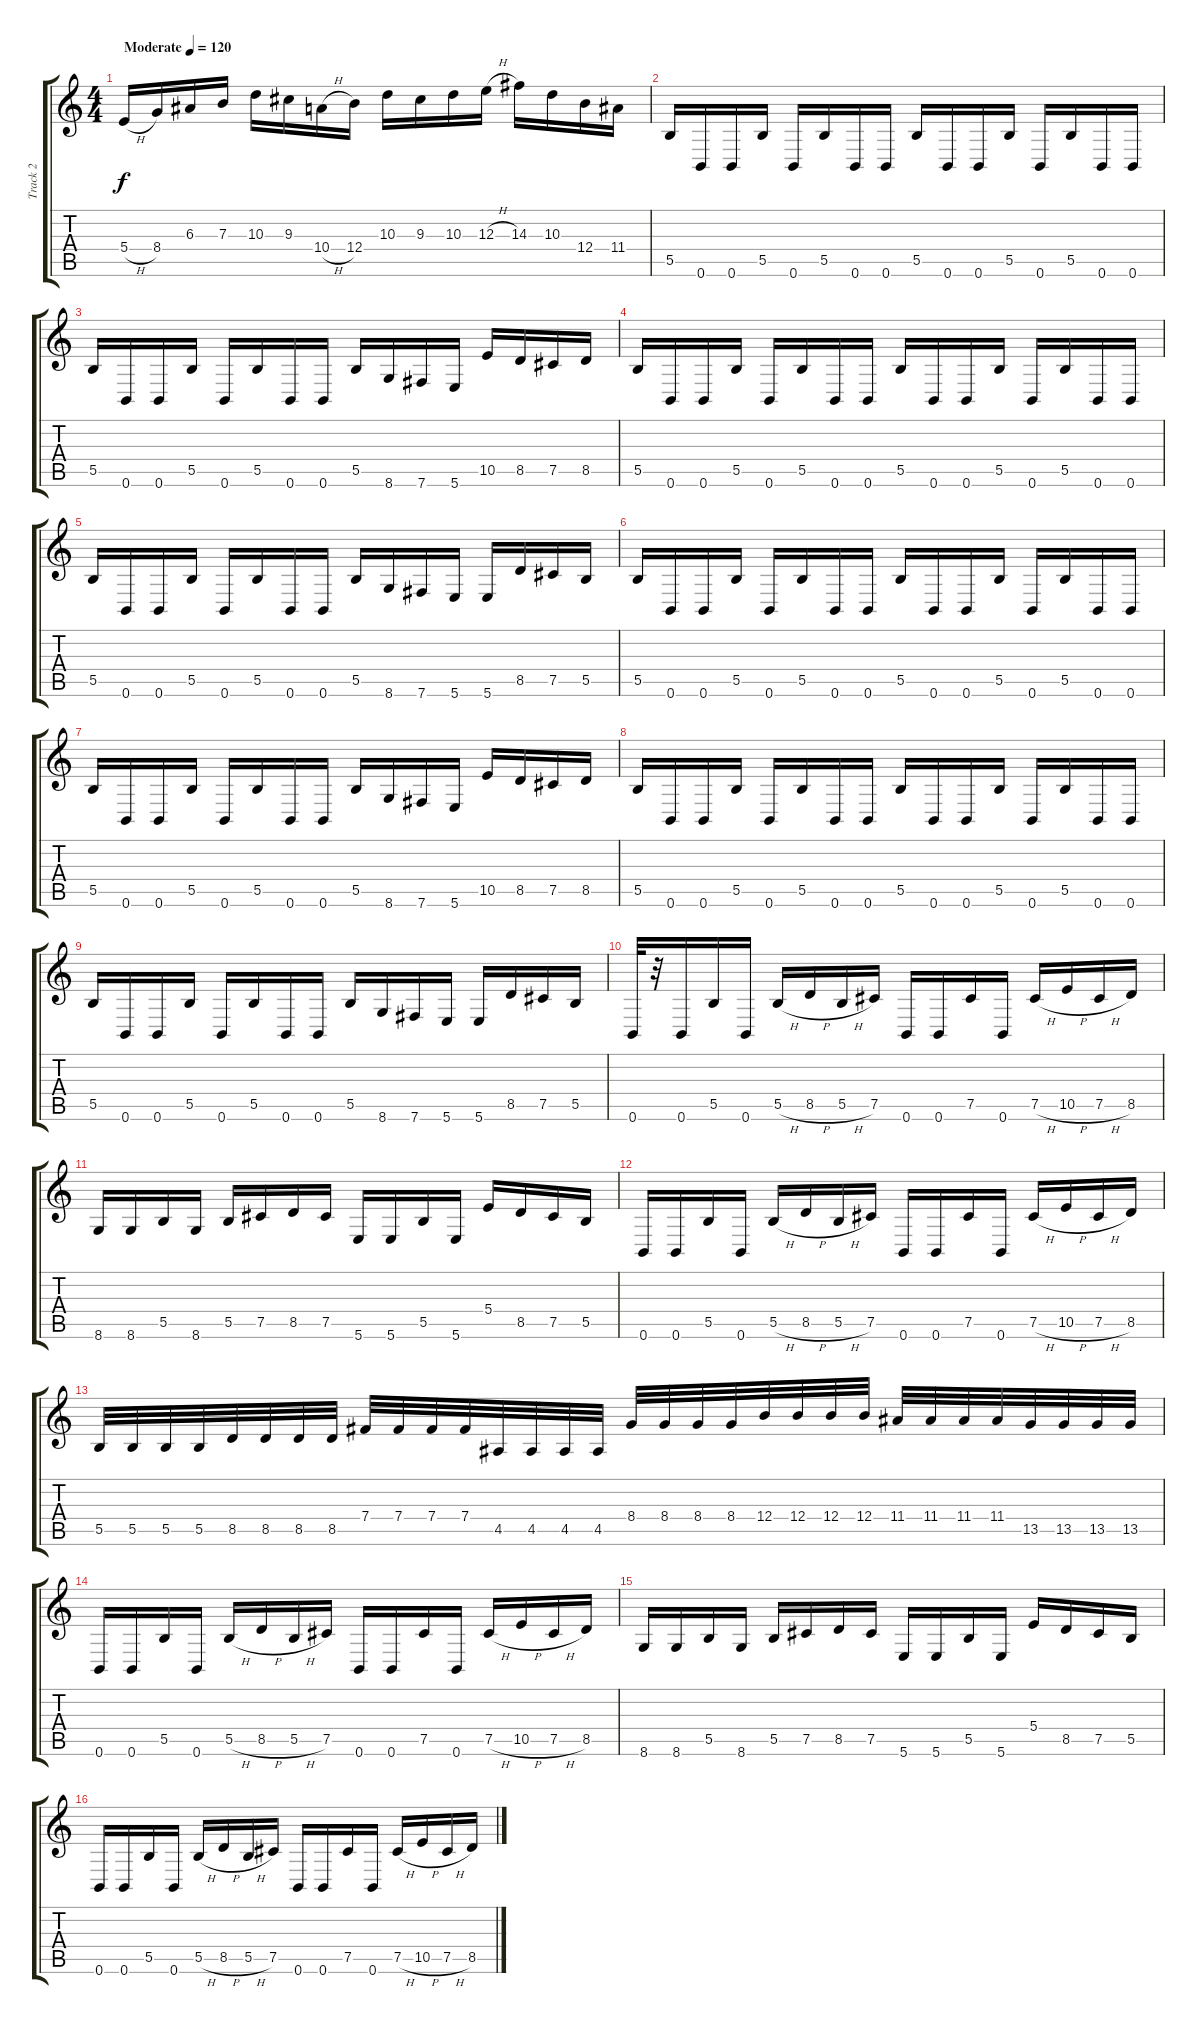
\track ("Track 2" "Track 2") {instrument distortionguitar}
\staff {score tabs}
\tuning (Db4 Ab3 E3 B2 Gb2 B1) {hide}
\ts (4 4)
\tempo (120 "Moderate")
\clef g2
\ks c
5.4{h}.16{dy f instrument distortionguitar} 8.4.16 6.3.16 7.3.16 10.3.16 9.3.16 10.4{h}.16 12.4.16 10.3.16 9.3.16 10.3.16 12.3{h}.16 14.3.16 10.3.16 12.4.16 11.4.16 |
5.5.16 0.6.16 0.6.16 5.5.16 0.6.16 5.5.16 0.6.16 0.6.16 5.5.16 0.6.16 0.6.16 5.5.16 0.6.16 5.5.16 0.6.16 0.6.16 |
5.5.16 0.6.16 0.6.16 5.5.16 0.6.16 5.5.16 0.6.16 0.6.16 5.5.16 8.6.16 7.6.16 5.6.16 10.5.16 8.5.16 7.5.16 8.5.16 |
5.5.16 0.6.16 0.6.16 5.5.16 0.6.16 5.5.16 0.6.16 0.6.16 5.5.16 0.6.16 0.6.16 5.5.16 0.6.16 5.5.16 0.6.16 0.6.16 |
5.5.16 0.6.16 0.6.16 5.5.16 0.6.16 5.5.16 0.6.16 0.6.16 5.5.16 8.6.16 7.6.16 5.6.16 5.6.16 8.5.16 7.5.16 5.5.16 |
5.5.16 0.6.16 0.6.16 5.5.16 0.6.16 5.5.16 0.6.16 0.6.16 5.5.16 0.6.16 0.6.16 5.5.16 0.6.16 5.5.16 0.6.16 0.6.16 |
5.5.16 0.6.16 0.6.16 5.5.16 0.6.16 5.5.16 0.6.16 0.6.16 5.5.16 8.6.16 7.6.16 5.6.16 10.5.16 8.5.16 7.5.16 8.5.16 |
5.5.16 0.6.16 0.6.16 5.5.16 0.6.16 5.5.16 0.6.16 0.6.16 5.5.16 0.6.16 0.6.16 5.5.16 0.6.16 5.5.16 0.6.16 0.6.16 |
5.5.16 0.6.16 0.6.16 5.5.16 0.6.16 5.5.16 0.6.16 0.6.16 5.5.16 8.6.16 7.6.16 5.6.16 5.6.16 8.5.16 7.5.16 5.5.16 |
0.6.32 r.32 0.6.16 5.5.16 0.6.16 5.5{h}.16 8.5{h}.16 5.5{h}.16 7.5.16 0.6.16 0.6.16 7.5.16 0.6.16 7.5{h}.16 10.5{h}.16 7.5{h}.16 8.5.16 |
8.6.16 8.6.16 5.5.16 8.6.16 5.5.16 7.5.16 8.5.16 7.5.16 5.6.16 5.6.16 5.5.16 5.6.16 5.4.16 8.5.16 7.5.16 5.5.16 |
0.6.16 0.6.16 5.5.16 0.6.16 5.5{h}.16 8.5{h}.16 5.5{h}.16 7.5.16 0.6.16 0.6.16 7.5.16 0.6.16 7.5{h}.16 10.5{h}.16 7.5{h}.16 8.5.16 |
5.5.32 5.5.32 5.5.32 5.5.32 8.5.32 8.5.32 8.5.32 8.5.32 7.4.32 7.4.32 7.4.32 7.4.32 4.5.32 4.5.32 4.5.32 4.5.32 8.4.32 8.4.32 8.4.32 8.4.32 12.4.32 12.4.32 12.4.32 12.4.32 11.4.32 11.4.32 11.4.32 11.4.32 13.5.32 13.5.32 13.5.32 13.5.32 |
0.6.16 0.6.16 5.5.16 0.6.16 5.5{h}.16 8.5{h}.16 5.5{h}.16 7.5.16 0.6.16 0.6.16 7.5.16 0.6.16 7.5{h}.16 10.5{h}.16 7.5{h}.16 8.5.16 |
8.6.16 8.6.16 5.5.16 8.6.16 5.5.16 7.5.16 8.5.16 7.5.16 5.6.16 5.6.16 5.5.16 5.6.16 5.4.16 8.5.16 7.5.16 5.5.16 |
0.6.16 0.6.16 5.5.16 0.6.16 5.5{h}.16 8.5{h}.16 5.5{h}.16 7.5.16 0.6.16 0.6.16 7.5.16 0.6.16 7.5{h}.16 10.5{h}.16 7.5{h}.16 8.5.16
